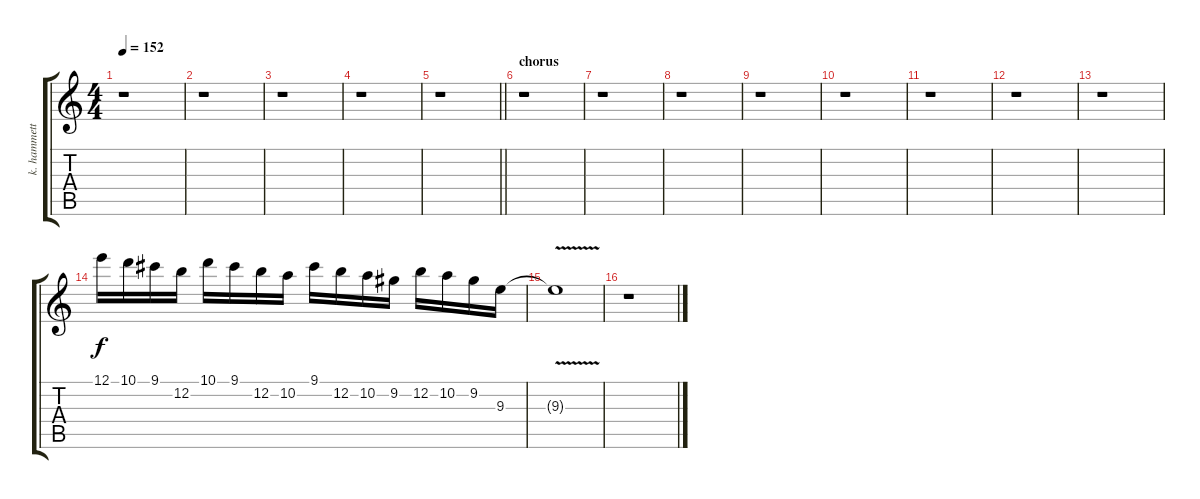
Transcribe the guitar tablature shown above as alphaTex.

\track ("k. hammett - lead guitar" "k. hammett") {instrument distortionguitar}
\staff {score tabs}
\tuning (E4 B3 G3 D3 A2 E2) {hide}
\ts (4 4)
\tempo 152
\clef g2
\ks c
r.1{dy f} |
r.1 |
r.1 |
r.1 |
\barLineRight lightlight
r.1 |
\section ("" "chorus")
r.1 |
r.1 |
r.1 |
r.1 |
r.1 |
r.1 |
r.1 |
r.1 |
12.1.16 10.1.16 9.1.16 12.2.16 10.1.16 9.1.16 12.2.16 10.2.16 9.1.16 12.2.16 10.2.16 9.2.16 12.2.16 10.2.16 9.2.16 9.3.16 |
9.3{v t}.1 |
r.1
